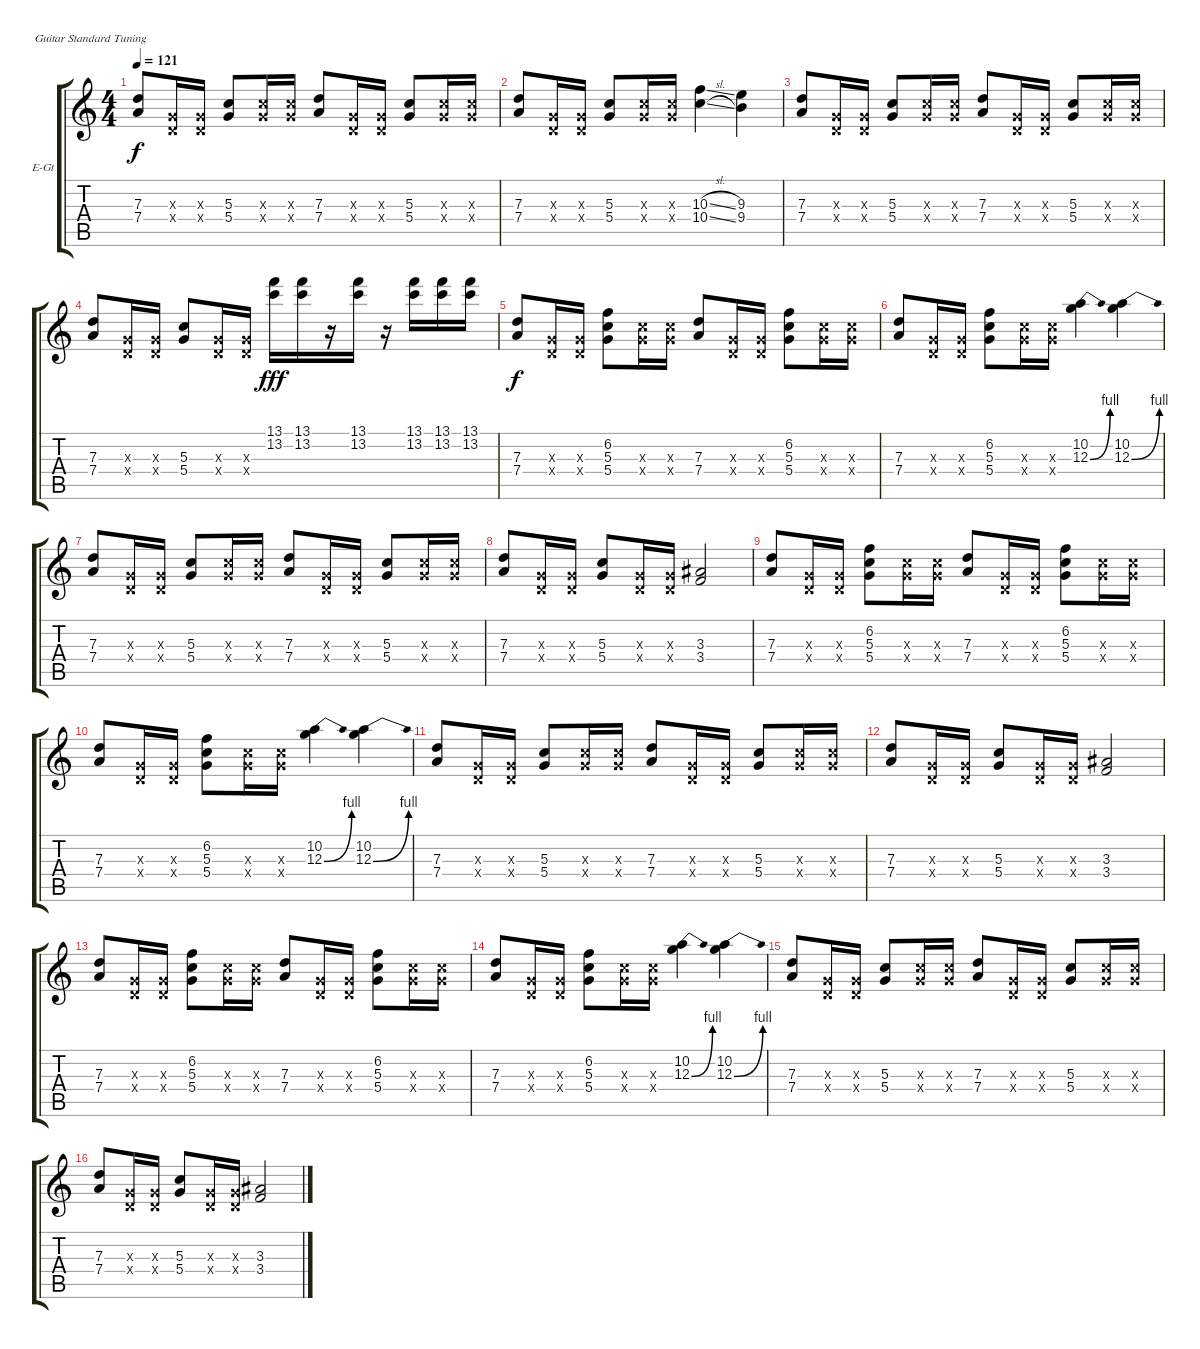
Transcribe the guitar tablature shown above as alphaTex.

\bracketExtendMode groupsimilarinstruments
\firstSystemTrackNameOrientation horizontal
\otherSystemsTrackNameOrientation horizontal
\track ("Lead Guitar" "E-Gt") {instrument distortionguitar}
\staff {score tabs}
\tuning (E4 B3 G3 D3 A2 E2)
\ts (4 4)
\tempo 121
\clef g2
\ks c
(7.4 7.3).8{dy f} (0.4{x} 0.3{x}).16 (0.3{x} 0.4{x}).16 (5.4 5.3).8 (5.4{x} 5.3{x}).16 (5.4{x} 5.3{x}).16 (7.3 7.4).8 (0.4{x} 0.3{x}).16 (0.4{x} 0.3{x}).16 (5.4 5.3).8 (5.4{x} 5.3{x}).16 (5.4{x} 5.3{x}).16 |
(7.4 7.3).8 (0.4{x} 0.3{x}).16 (0.3{x} 0.4{x}).16 (5.4 5.3).8 (5.4{x} 5.3{x}).16 (5.4{x} 5.3{x}).16 (10.3{sl} 10.4{sl}).4 (9.4 9.3).4 |
(7.4 7.3).8 (0.4{x} 0.3{x}).16 (0.3{x} 0.4{x}).16 (5.4 5.3).8 (5.4{x} 5.3{x}).16 (5.4{x} 5.3{x}).16 (7.3 7.4).8 (0.4{x} 0.3{x}).16 (0.4{x} 0.3{x}).16 (5.4 5.3).8 (5.4{x} 5.3{x}).16 (5.4{x} 5.3{x}).16 |
(7.4 7.3).8 (0.4{x} 0.3{x}).16 (0.3{x} 0.4{x}).16 (5.4 5.3).8 (0.4{x} 0.3{x}).16 (0.4{x} 0.3{x}).16 (13.1 13.2).16{dy fff} (13.2 13.1).16 r.16 (13.1 13.2).16 r.16 (13.2 13.1).16 (13.2 13.1).16 (13.2 13.1).16 |
(7.4 7.3).8{dy f} (0.4{x} 0.3{x}).16 (0.3{x} 0.4{x}).16 (5.4 5.3 6.2).8 (5.4{x} 5.3{x}).16 (5.4{x} 5.3{x}).16 (7.3 7.4).8 (0.4{x} 0.3{x}).16 (0.4{x} 0.3{x}).16 (5.4 5.3 6.2).8 (5.4{x} 5.3{x}).16 (5.4{x} 5.3{x}).16 |
(7.4 7.3).8 (0.4{x} 0.3{x}).16 (0.3{x} 0.4{x}).16 (5.4 5.3 6.2).8 (5.4{x} 5.3{x}).16 (5.4{x} 5.3{x}).16 (12.3{be (bend 0 0 15 4)} 10.2).4 (12.3{be (bend 0 0 15 4)} 10.2).4 |
(7.4 7.3).8 (0.4{x} 0.3{x}).16 (0.3{x} 0.4{x}).16 (5.4 5.3).8 (5.4{x} 5.3{x}).16 (5.4{x} 5.3{x}).16 (7.3 7.4).8 (0.4{x} 0.3{x}).16 (0.4{x} 0.3{x}).16 (5.4 5.3).8 (5.4{x} 5.3{x}).16 (5.4{x} 5.3{x}).16 |
(7.4 7.3).8 (0.4{x} 0.3{x}).16 (0.3{x} 0.4{x}).16 (5.4 5.3).8 (0.4{x} 0.3{x}).16 (0.4{x} 0.3{x}).16 (3.3 3.4).2 |
(7.4 7.3).8 (0.4{x} 0.3{x}).16 (0.3{x} 0.4{x}).16 (5.4 5.3 6.2).8 (5.4{x} 5.3{x}).16 (5.4{x} 5.3{x}).16 (7.3 7.4).8 (0.4{x} 0.3{x}).16 (0.4{x} 0.3{x}).16 (5.4 5.3 6.2).8 (5.4{x} 5.3{x}).16 (5.4{x} 5.3{x}).16 |
(7.4 7.3).8 (0.4{x} 0.3{x}).16 (0.3{x} 0.4{x}).16 (5.4 5.3 6.2).8 (5.4{x} 5.3{x}).16 (5.4{x} 5.3{x}).16 (12.3{be (bend 0 0 15 4)} 10.2).4 (12.3{be (bend 0 0 15 4)} 10.2).4 |
(7.4 7.3).8 (0.4{x} 0.3{x}).16 (0.3{x} 0.4{x}).16 (5.4 5.3).8 (5.4{x} 5.3{x}).16 (5.4{x} 5.3{x}).16 (7.3 7.4).8 (0.4{x} 0.3{x}).16 (0.4{x} 0.3{x}).16 (5.4 5.3).8 (5.4{x} 5.3{x}).16 (5.4{x} 5.3{x}).16 |
(7.4 7.3).8 (0.4{x} 0.3{x}).16 (0.3{x} 0.4{x}).16 (5.4 5.3).8 (0.4{x} 0.3{x}).16 (0.4{x} 0.3{x}).16 (3.3 3.4).2 |
(7.4 7.3).8 (0.4{x} 0.3{x}).16 (0.3{x} 0.4{x}).16 (5.4 5.3 6.2).8 (5.4{x} 5.3{x}).16 (5.4{x} 5.3{x}).16 (7.3 7.4).8 (0.4{x} 0.3{x}).16 (0.4{x} 0.3{x}).16 (5.4 5.3 6.2).8 (5.4{x} 5.3{x}).16 (5.4{x} 5.3{x}).16 |
(7.4 7.3).8 (0.4{x} 0.3{x}).16 (0.3{x} 0.4{x}).16 (5.4 5.3 6.2).8 (5.4{x} 5.3{x}).16 (5.4{x} 5.3{x}).16 (12.3{be (bend 0 0 15 4)} 10.2).4 (12.3{be (bend 0 0 15 4)} 10.2).4 |
(7.4 7.3).8 (0.4{x} 0.3{x}).16 (0.3{x} 0.4{x}).16 (5.4 5.3).8 (5.4{x} 5.3{x}).16 (5.4{x} 5.3{x}).16 (7.3 7.4).8 (0.4{x} 0.3{x}).16 (0.4{x} 0.3{x}).16 (5.4 5.3).8 (5.4{x} 5.3{x}).16 (5.4{x} 5.3{x}).16 |
(7.4 7.3).8 (0.4{x} 0.3{x}).16 (0.3{x} 0.4{x}).16 (5.4 5.3).8 (0.4{x} 0.3{x}).16 (0.4{x} 0.3{x}).16 (3.3 3.4).2
